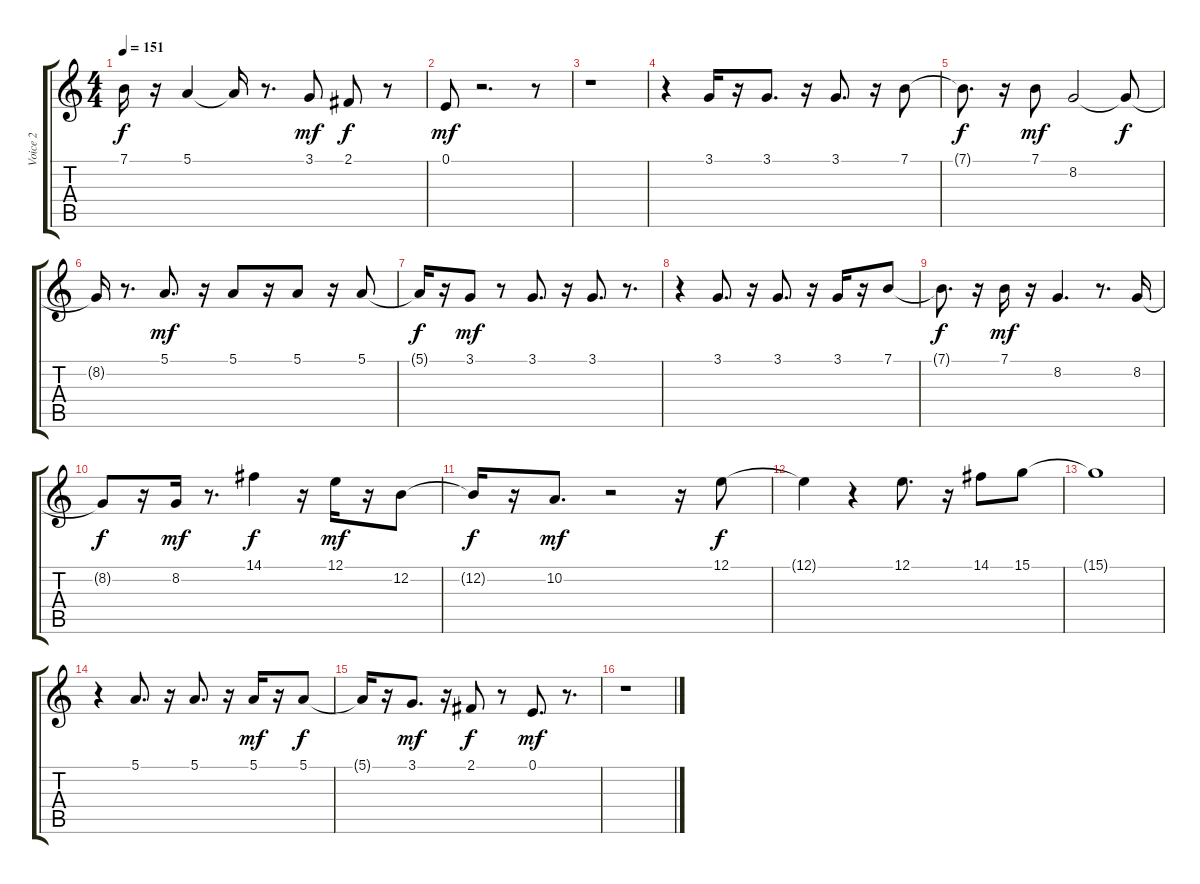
\track ("Voice 2" "Voice 2") {instrument stringensemble1}
\staff {score tabs}
\tuning (E4 B3 G3 D3 A2 E2) {hide}
\ts (4 4)
\tempo 151
\clef g2
\ks c
7.1{t}.16{dy f} r.16 5.1.4 5.1{t}.16 r.8{d} 3.1.8{dy mf} 2.1.8{dy f} r.8 |
0.1.8{dy mf} r.2{d} r.8 |
r.1 |
r.4 3.1.16 r.16 3.1.8{d} r.16 3.1.8{d} r.16 7.1.8 |
7.1{t}.8{d dy f} r.16 7.1.8{dy mf} 8.2.2 8.2{t}.8{dy f} |
8.2{t}.16 r.8{d} 5.1.8{d dy mf} r.16 5.1.8 r.16 5.1.8 r.16 5.1.8 |
5.1{t}.16{dy f} r.16 3.1.8{dy mf} r.8 3.1.8{d} r.16 3.1.8{d} r.8{d} |
r.4 3.1.8{d} r.16 3.1.8{d} r.16 3.1.16 r.16 7.1.8 |
7.1{t}.8{d dy f} r.16 7.1.16{dy mf} r.16 8.2.4{d} r.8{d} 8.2.16 |
8.2{t}.8{dy f} r.16 8.2.16{dy mf} r.8{d} 14.1.4{dy f} r.16 12.1.16{dy mf} r.16 12.2.8 |
12.2{t}.16{dy f} r.16 10.2.8{d dy mf} r.2 r.16 12.1.8{dy f} |
12.1{t}.4 r.4 12.1.8{d} r.16 14.1.8 15.1.8 |
15.1{t}.1 |
r.4 5.1.8{d} r.16 5.1.8{d} r.16 5.1.16{dy mf} r.16 5.1.8{dy f} |
5.1{t}.16 r.16 3.1.8{d dy mf} r.16 2.1.8{dy f} r.8 0.1.8{d dy mf} r.8{d} |
r.1
